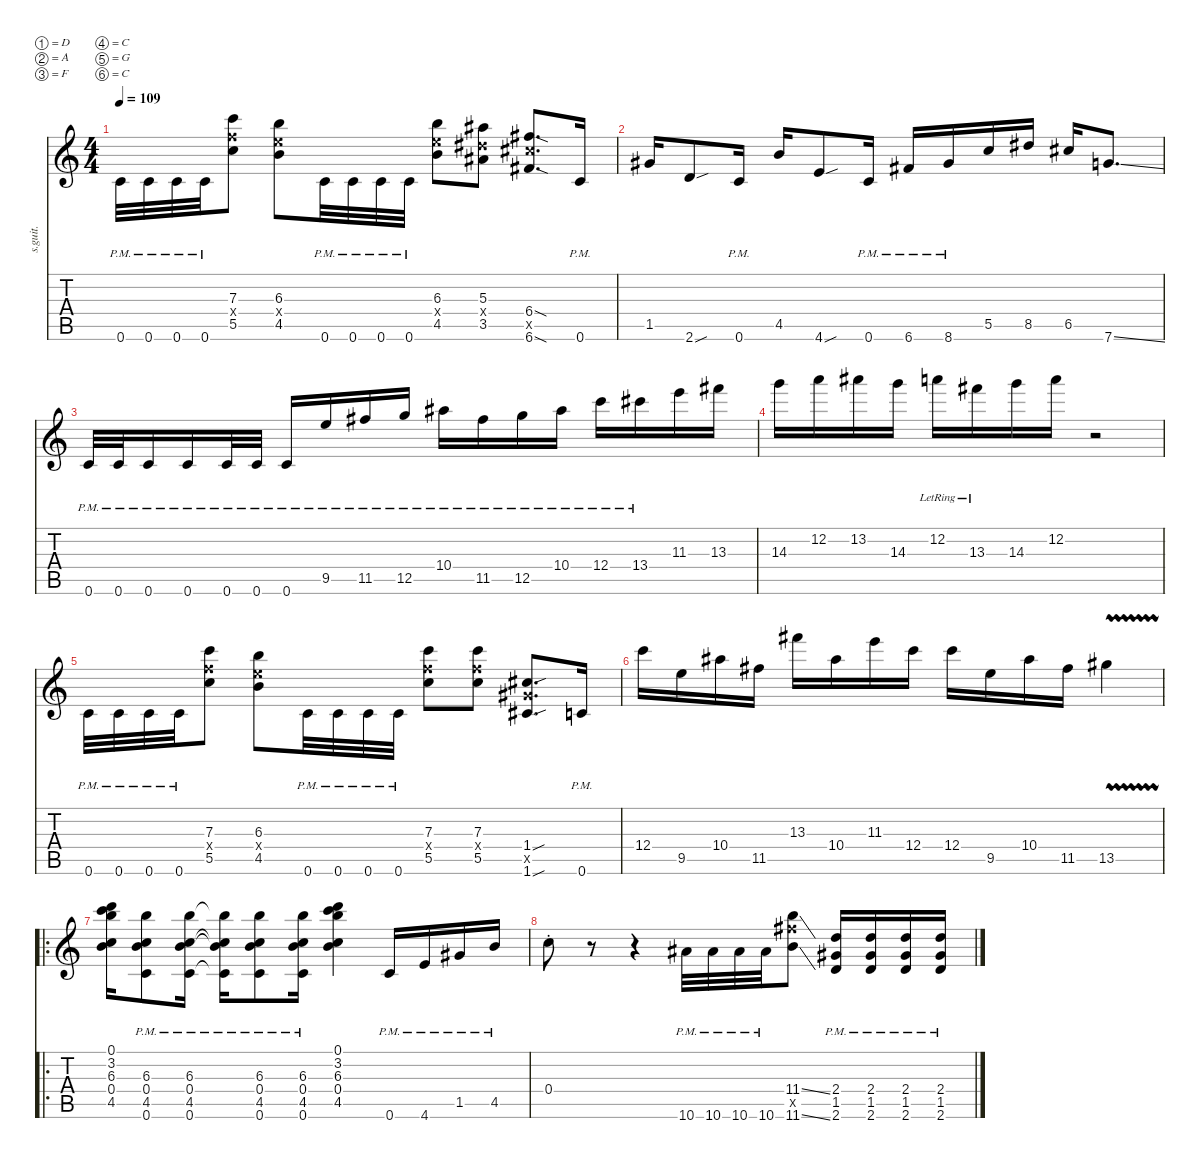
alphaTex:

\defaultSystemsLayout 4
\hideDynamics
\bracketExtendMode nobrackets
\track ("Octaver effect gt2" "s.guit.") {instrument distortionguitar}
\staff {score tabs}
\tuning (D5 A4 F4 C4 G3 C3)
\ts (4 4)
\tempo 109
\clef g2
\ks c
0.6{pm}.32{lyrics (0 "") lyrics (1 "") lyrics (2 "") lyrics (3 "") lyrics (4 "") dy mf} 0.6{pm}.32{lyrics (0 "") lyrics (1 "") lyrics (2 "") lyrics (3 "") lyrics (4 "")} 0.6{pm}.32{lyrics (0 "") lyrics (1 "") lyrics (2 "") lyrics (3 "") lyrics (4 "")} 0.6{pm}.32{lyrics (0 "") lyrics (1 "") lyrics (2 "") lyrics (3 "") lyrics (4 "")} (7.3 5.5 5.4{x}).8{lyrics (0 "") lyrics (1 "") lyrics (2 "") lyrics (3 "") lyrics (4 "")} (6.3 4.5 4.4{x}).8{lyrics (0 "") lyrics (1 "") lyrics (2 "") lyrics (3 "") lyrics (4 "")} 0.6{pm}.32{lyrics (0 "") lyrics (1 "") lyrics (2 "") lyrics (3 "") lyrics (4 "")} 0.6{pm}.32{lyrics (0 "") lyrics (1 "") lyrics (2 "") lyrics (3 "") lyrics (4 "")} 0.6{pm}.32{lyrics (0 "") lyrics (1 "") lyrics (2 "") lyrics (3 "") lyrics (4 "")} 0.6{pm}.32{lyrics (0 "") lyrics (1 "") lyrics (2 "") lyrics (3 "") lyrics (4 "")} (6.3 4.5 4.4{x}).8{lyrics (0 "") lyrics (1 "") lyrics (2 "") lyrics (3 "") lyrics (4 "")} (5.3{acc #} 3.5{acc #} 3.4{x acc #}).8{lyrics (0 "") lyrics (1 "") lyrics (2 "") lyrics (3 "") lyrics (4 "")} (6.4{sod acc #} 6.6{sod acc #} 6.5{x acc #}).8{d lyrics (0 "") lyrics (1 "") lyrics (2 "") lyrics (3 "") lyrics (4 "")} 0.6{pm}.16{lyrics (0 "") lyrics (1 "") lyrics (2 "") lyrics (3 "") lyrics (4 "")} |
1.5{acc #}.16{lyrics (0 "") lyrics (1 "") lyrics (2 "") lyrics (3 "") lyrics (4 "")} 2.6{sou}.8{lyrics (0 "") lyrics (1 "") lyrics (2 "") lyrics (3 "") lyrics (4 "")} 0.6{pm}.16{lyrics (0 "") lyrics (1 "") lyrics (2 "") lyrics (3 "") lyrics (4 "")} 4.5.16{lyrics (0 "") lyrics (1 "") lyrics (2 "") lyrics (3 "") lyrics (4 "")} 4.6{sou}.8{lyrics (0 "") lyrics (1 "") lyrics (2 "") lyrics (3 "") lyrics (4 "")} 0.6{pm}.16{lyrics (0 "") lyrics (1 "") lyrics (2 "") lyrics (3 "") lyrics (4 "")} 6.6{pm acc #}.16{lyrics (0 "") lyrics (1 "") lyrics (2 "") lyrics (3 "") lyrics (4 "")} 8.6{pm acc #}.16{lyrics (0 "") lyrics (1 "") lyrics (2 "") lyrics (3 "") lyrics (4 "")} 5.5.16{lyrics (0 "") lyrics (1 "") lyrics (2 "") lyrics (3 "") lyrics (4 "")} 8.5{acc #}.16{lyrics (0 "") lyrics (1 "") lyrics (2 "") lyrics (3 "") lyrics (4 "")} 6.5{acc #}.16{lyrics (0 "") lyrics (1 "") lyrics (2 "") lyrics (3 "") lyrics (4 "")} 7.6{ss}.8{d lyrics (0 "") lyrics (1 "") lyrics (2 "") lyrics (3 "") lyrics (4 "")} |
0.6{pm}.32{lyrics (0 "") lyrics (1 "") lyrics (2 "") lyrics (3 "") lyrics (4 "")} 0.6{pm}.32{lyrics (0 "") lyrics (1 "") lyrics (2 "") lyrics (3 "") lyrics (4 "")} 0.6{pm}.16{lyrics (0 "") lyrics (1 "") lyrics (2 "") lyrics (3 "") lyrics (4 "")} 0.6{pm}.16{lyrics (0 "") lyrics (1 "") lyrics (2 "") lyrics (3 "") lyrics (4 "")} 0.6{pm}.32{lyrics (0 "") lyrics (1 "") lyrics (2 "") lyrics (3 "") lyrics (4 "")} 0.6{pm}.32{lyrics (0 "") lyrics (1 "") lyrics (2 "") lyrics (3 "") lyrics (4 "")} 0.6{pm}.16{lyrics (0 "") lyrics (1 "") lyrics (2 "") lyrics (3 "") lyrics (4 "")} 9.5{pm}.16{lyrics (0 "") lyrics (1 "") lyrics (2 "") lyrics (3 "") lyrics (4 "")} 11.5{pm acc #}.16{lyrics (0 "") lyrics (1 "") lyrics (2 "") lyrics (3 "") lyrics (4 "")} 12.5{pm}.16{lyrics (0 "") lyrics (1 "") lyrics (2 "") lyrics (3 "") lyrics (4 "")} 10.4{pm acc #}.16{lyrics (0 "") lyrics (1 "") lyrics (2 "") lyrics (3 "") lyrics (4 "")} 11.5{pm acc #}.16{lyrics (0 "") lyrics (1 "") lyrics (2 "") lyrics (3 "") lyrics (4 "")} 12.5{pm}.16{lyrics (0 "") lyrics (1 "") lyrics (2 "") lyrics (3 "") lyrics (4 "")} 10.4{pm acc #}.16{lyrics (0 "") lyrics (1 "") lyrics (2 "") lyrics (3 "") lyrics (4 "")} 12.4{pm}.16{lyrics (0 "") lyrics (1 "") lyrics (2 "") lyrics (3 "") lyrics (4 "")} 13.4{pm acc #}.16{lyrics (0 "") lyrics (1 "") lyrics (2 "") lyrics (3 "") lyrics (4 "")} 11.3.16{lyrics (0 "") lyrics (1 "") lyrics (2 "") lyrics (3 "") lyrics (4 "")} 13.3{acc #}.16{lyrics (0 "") lyrics (1 "") lyrics (2 "") lyrics (3 "") lyrics (4 "")} |
14.3.16{lyrics (0 "") lyrics (1 "") lyrics (2 "") lyrics (3 "") lyrics (4 "")} 12.2.16{lyrics (0 "") lyrics (1 "") lyrics (2 "") lyrics (3 "") lyrics (4 "")} 13.2{acc #}.16{lyrics (0 "") lyrics (1 "") lyrics (2 "") lyrics (3 "") lyrics (4 "")} 14.3.16{lyrics (0 "") lyrics (1 "") lyrics (2 "") lyrics (3 "") lyrics (4 "")} 12.2{lr}.16{lyrics (0 "") lyrics (1 "") lyrics (2 "") lyrics (3 "") lyrics (4 "")} 13.3{lr acc #}.16{lyrics (0 "") lyrics (1 "") lyrics (2 "") lyrics (3 "") lyrics (4 "")} 14.3.16{lyrics (0 "") lyrics (1 "") lyrics (2 "") lyrics (3 "") lyrics (4 "")} 12.2.16{lyrics (0 "") lyrics (1 "") lyrics (2 "") lyrics (3 "") lyrics (4 "")} r.2 |
0.6{pm}.32{lyrics (0 "") lyrics (1 "") lyrics (2 "") lyrics (3 "") lyrics (4 "")} 0.6{pm}.32{lyrics (0 "") lyrics (1 "") lyrics (2 "") lyrics (3 "") lyrics (4 "")} 0.6{pm}.32{lyrics (0 "") lyrics (1 "") lyrics (2 "") lyrics (3 "") lyrics (4 "")} 0.6{pm}.32{lyrics (0 "") lyrics (1 "") lyrics (2 "") lyrics (3 "") lyrics (4 "")} (7.3 5.5 5.4{x}).8{lyrics (0 "") lyrics (1 "") lyrics (2 "") lyrics (3 "") lyrics (4 "")} (6.3 4.5 4.4{x}).8{lyrics (0 "") lyrics (1 "") lyrics (2 "") lyrics (3 "") lyrics (4 "")} 0.6{pm}.32{lyrics (0 "") lyrics (1 "") lyrics (2 "") lyrics (3 "") lyrics (4 "")} 0.6{pm}.32{lyrics (0 "") lyrics (1 "") lyrics (2 "") lyrics (3 "") lyrics (4 "")} 0.6{pm}.32{lyrics (0 "") lyrics (1 "") lyrics (2 "") lyrics (3 "") lyrics (4 "")} 0.6{pm}.32{lyrics (0 "") lyrics (1 "") lyrics (2 "") lyrics (3 "") lyrics (4 "")} (7.3 5.5 5.4{x}).8{lyrics (0 "") lyrics (1 "") lyrics (2 "") lyrics (3 "") lyrics (4 "")} (7.3 5.5 5.4{x}).8{lyrics (0 "") lyrics (1 "") lyrics (2 "") lyrics (3 "") lyrics (4 "")} (1.4{sou acc #} 1.6{sou acc #} 1.5{x acc #}).8{d lyrics (0 "") lyrics (1 "") lyrics (2 "") lyrics (3 "") lyrics (4 "")} 0.6{pm}.16{lyrics (0 "") lyrics (1 "") lyrics (2 "") lyrics (3 "") lyrics (4 "")} |
12.4.16{lyrics (0 "") lyrics (1 "") lyrics (2 "") lyrics (3 "") lyrics (4 "")} 9.5.16{lyrics (0 "") lyrics (1 "") lyrics (2 "") lyrics (3 "") lyrics (4 "")} 10.4{acc #}.16{lyrics (0 "") lyrics (1 "") lyrics (2 "") lyrics (3 "") lyrics (4 "")} 11.5{acc #}.16{lyrics (0 "") lyrics (1 "") lyrics (2 "") lyrics (3 "") lyrics (4 "")} 13.3{acc #}.16{lyrics (0 "") lyrics (1 "") lyrics (2 "") lyrics (3 "") lyrics (4 "")} 10.4{acc #}.16{lyrics (0 "") lyrics (1 "") lyrics (2 "") lyrics (3 "") lyrics (4 "")} 11.3.16{lyrics (0 "") lyrics (1 "") lyrics (2 "") lyrics (3 "") lyrics (4 "")} 12.4.16{lyrics (0 "") lyrics (1 "") lyrics (2 "") lyrics (3 "") lyrics (4 "")} 12.4.16{lyrics (0 "") lyrics (1 "") lyrics (2 "") lyrics (3 "") lyrics (4 "")} 9.5.16{lyrics (0 "") lyrics (1 "") lyrics (2 "") lyrics (3 "") lyrics (4 "")} 10.4{acc #}.16{lyrics (0 "") lyrics (1 "") lyrics (2 "") lyrics (3 "") lyrics (4 "")} 11.5{acc #}.16{lyrics (0 "") lyrics (1 "") lyrics (2 "") lyrics (3 "") lyrics (4 "")} 13.5{vw acc #}.4{lyrics (0 "") lyrics (1 "") lyrics (2 "") lyrics (3 "") lyrics (4 "")} |
\ro
(0.1 3.2 6.3 0.4 4.5).16{lyrics (0 "") lyrics (1 "") lyrics (2 "") lyrics (3 "") lyrics (4 "")} (0.4{pm} 4.5{pm} 0.6{pm} 6.3{pm}).8{lyrics (0 "") lyrics (1 "") lyrics (2 "") lyrics (3 "") lyrics (4 "")} (0.4{pm} 4.5{pm} 0.6{pm} 6.3{pm}).16{lyrics (0 "") lyrics (1 "") lyrics (2 "") lyrics (3 "") lyrics (4 "")} (0.4{pm t} 4.5{pm t} 0.6{pm t} 6.3{pm t}).16{lyrics (0 "") lyrics (1 "") lyrics (2 "") lyrics (3 "") lyrics (4 "")} (0.4{pm} 4.5{pm} 0.6{pm} 6.3{pm}).8{lyrics (0 "") lyrics (1 "") lyrics (2 "") lyrics (3 "") lyrics (4 "")} (0.4{pm} 4.5{pm} 0.6{pm} 6.3{pm}).16{lyrics (0 "") lyrics (1 "") lyrics (2 "") lyrics (3 "") lyrics (4 "")} (0.1 3.2 6.3 0.4 4.5).4{lyrics (0 "") lyrics (1 "") lyrics (2 "") lyrics (3 "") lyrics (4 "")} 0.6{pm}.16{lyrics (0 "") lyrics (1 "") lyrics (2 "") lyrics (3 "") lyrics (4 "")} 4.6{pm}.16{lyrics (0 "") lyrics (1 "") lyrics (2 "") lyrics (3 "") lyrics (4 "")} 1.5{pm acc #}.16{lyrics (0 "") lyrics (1 "") lyrics (2 "") lyrics (3 "") lyrics (4 "")} 4.5{pm}.16{lyrics (0 "") lyrics (1 "") lyrics (2 "") lyrics (3 "") lyrics (4 "")} |
0.4{st}.8{lyrics (0 "") lyrics (1 "") lyrics (2 "") lyrics (3 "") lyrics (4 "")} r.8 r.4 10.6{pm acc #}.32{lyrics (0 "") lyrics (1 "") lyrics (2 "") lyrics (3 "") lyrics (4 "")} 10.6{pm acc #}.32{lyrics (0 "") lyrics (1 "") lyrics (2 "") lyrics (3 "") lyrics (4 "")} 10.6{pm acc #}.32{lyrics (0 "") lyrics (1 "") lyrics (2 "") lyrics (3 "") lyrics (4 "")} 10.6{pm acc #}.32{lyrics (0 "") lyrics (1 "") lyrics (2 "") lyrics (3 "") lyrics (4 "")} (11.4{ss} 11.6{ss} 11.5{x acc #}).8{lyrics (0 "") lyrics (1 "") lyrics (2 "") lyrics (3 "") lyrics (4 "")} (2.4{pm} 1.5{pm acc #} 2.6{pm}).16{lyrics (0 "") lyrics (1 "") lyrics (2 "") lyrics (3 "") lyrics (4 "")} (2.4{pm} 1.5{pm acc #} 2.6{pm}).16{lyrics (0 "") lyrics (1 "") lyrics (2 "") lyrics (3 "") lyrics (4 "")} (2.4{pm} 1.5{pm acc #} 2.6{pm}).16{lyrics (0 "") lyrics (1 "") lyrics (2 "") lyrics (3 "") lyrics (4 "")} (2.4{pm} 1.5{pm acc #} 2.6{pm}).16{lyrics (0 "") lyrics (1 "") lyrics (2 "") lyrics (3 "") lyrics (4 "")}
